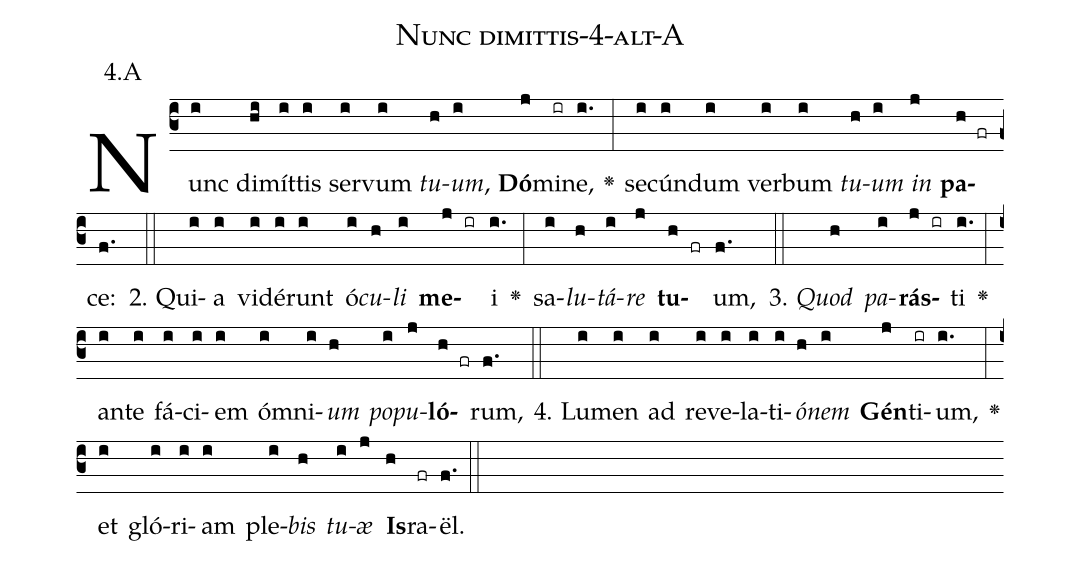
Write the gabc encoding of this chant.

name: Nunc dimittis-4-alt-A;
annotation: 4.A;
%%
(c3)Nunc(i) di(hi)mít(i)tis(i) ser(i)vum(i) <i>tu</i>(h)<i>um</i>,(i) <b>Dó</b>(j)mi(ir)ne,(i.) <v>\greheightstar</v>(:) se(i)cún(i)dum(i) ver(i)bum(i) <i>tu</i>(h)<i>um</i>(i) <i>in</i>(j) <b>pa</b>(h fr)ce:(f.) (::)
2. Qui(i)a(i) vi(i)dé(i)runt(i) ó(i)<i>cu</i>(h)<i>li</i>(i) <b>me</b>(j ir)i(i.) <v>\greheightstar</v>(:) sa(i)<i>lu</i>(h)<i>tá</i>(i)<i>re</i>(j) <b>tu</b>(h fr)um,(f.) (::)
3. <i>Quod</i>(h) <i>pa</i>(i)<b>rás</b>(j ir)ti(i.) <v>\greheightstar</v>(:) an(i)te(i) fá(i)ci(i)em(i) óm(i)ni(i)<i>um</i>(h) <i>po</i>(i)<i>pu</i>(j)<b>ló</b>(h fr)rum,(f.) (::)
4. Lu(i)men(i) ad(i) re(i)ve(i)la(i)ti(i)<i>ó</i>(h)<i>nem</i>(i) <b>Gén</b>(j)ti(ir)um,(i.) <v>\greheightstar</v>(:) et(i) gló(i)ri(i)am(i) ple(i)<i>bis</i>(h) <i>tu</i>(i)<i>æ</i>(j) <b>Is</b>(h)ra(fr)ël.(f.) (::)
